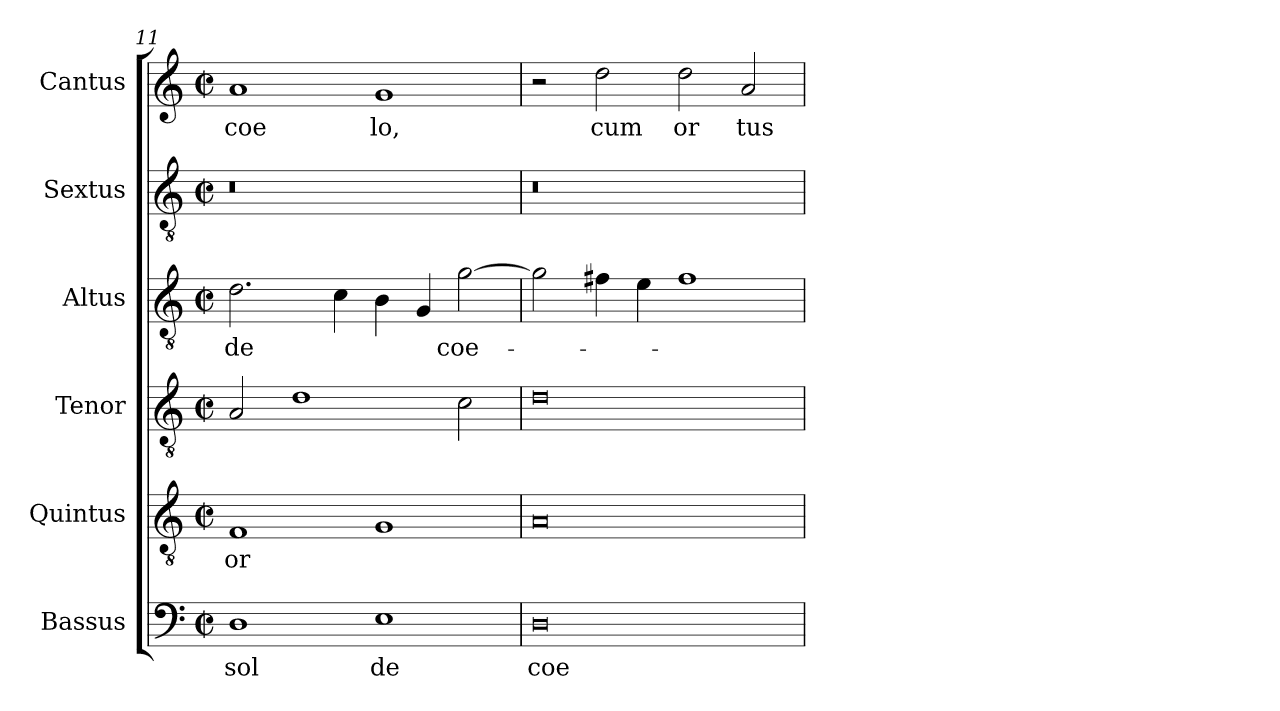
**kern	**text	**kern	**text	**kern	**kern	**text	**kern	**kern	**text
*part6	*part6	*part5	*part5	*part4	*part3	*part3	*part2	*part1	*part1
*staff6	*staff6	*staff5	*staff5	*staff4	*staff3	*staff3	*staff2	*staff1	*staff1
*I"Bassus	*	*I"Quintus	*	*I"Tenor	*I"Altus	*	*I"Sextus	*I"Cantus	*
*clefF4	*	*clefGv2	*	*clefGv2	*clefGv2	*	*clefGv2	*clefG2	*
*M2/2	*	*M2/2	*	*M2/2	*M2/2	*	*M2/2	*M2/2	*
*met(c|)	*	*met(c|)	*	*met(c|)	*met(c|)	*	*met(c|)	*met(c|)	*
=11	=11	=11	=11	=11	=11	=11	=11	=11	=11
!	!LO:LY:b:cj	!	!LO:LY:b:cj	!	!	!LO:LY:b:cj	!	!	!LO:LY:b:cj
1D	sol	1F	or	2A/	2.d\	de	0r	1a	coe
.	.	.	.	1d	.	.	.	.	.
.	.	.	.	.	4c\	.	.	.	.
!	!LO:LY:b:cj	!	!	!	!	!	!	!	!LO:LY:b:cj
1E	de	1G	.	.	4B\	.	.	1g	lo,
.	.	.	.	.	4G/	.	.	.	.
!	!	!	!	!	!	!LO:LY:b	!	!	!
.	.	.	.	2c\	[>2g\	coe-	.	.	.
=12	=12	=12	=12	=12	=12	=12	=12	=12	=12
!	!LO:LY:b:cj	!	!	!	!	!	!	!	!
0D	coe	0A	.	0d	2g\]	.	0r	2r	.
!	!	!	!	!	!	!	!	!	!LO:LY:b:cj
.	.	.	.	.	4f#\	.	.	2dd\	cum
.	.	.	.	.	4e\	.	.	.	.
!	!	!	!	!	!	!	!	!	!LO:LY:b:cj
.	.	.	.	.	1f#	.	.	2dd\	or
!	!	!	!	!	!	!	!	!	!LO:LY:b:cj
.	.	.	.	.	.	.	.	2a/	tus
=	=	=	=	=	=	=	=	=	=
*-	*-	*-	*-	*-	*-	*-	*-	*-	*-
